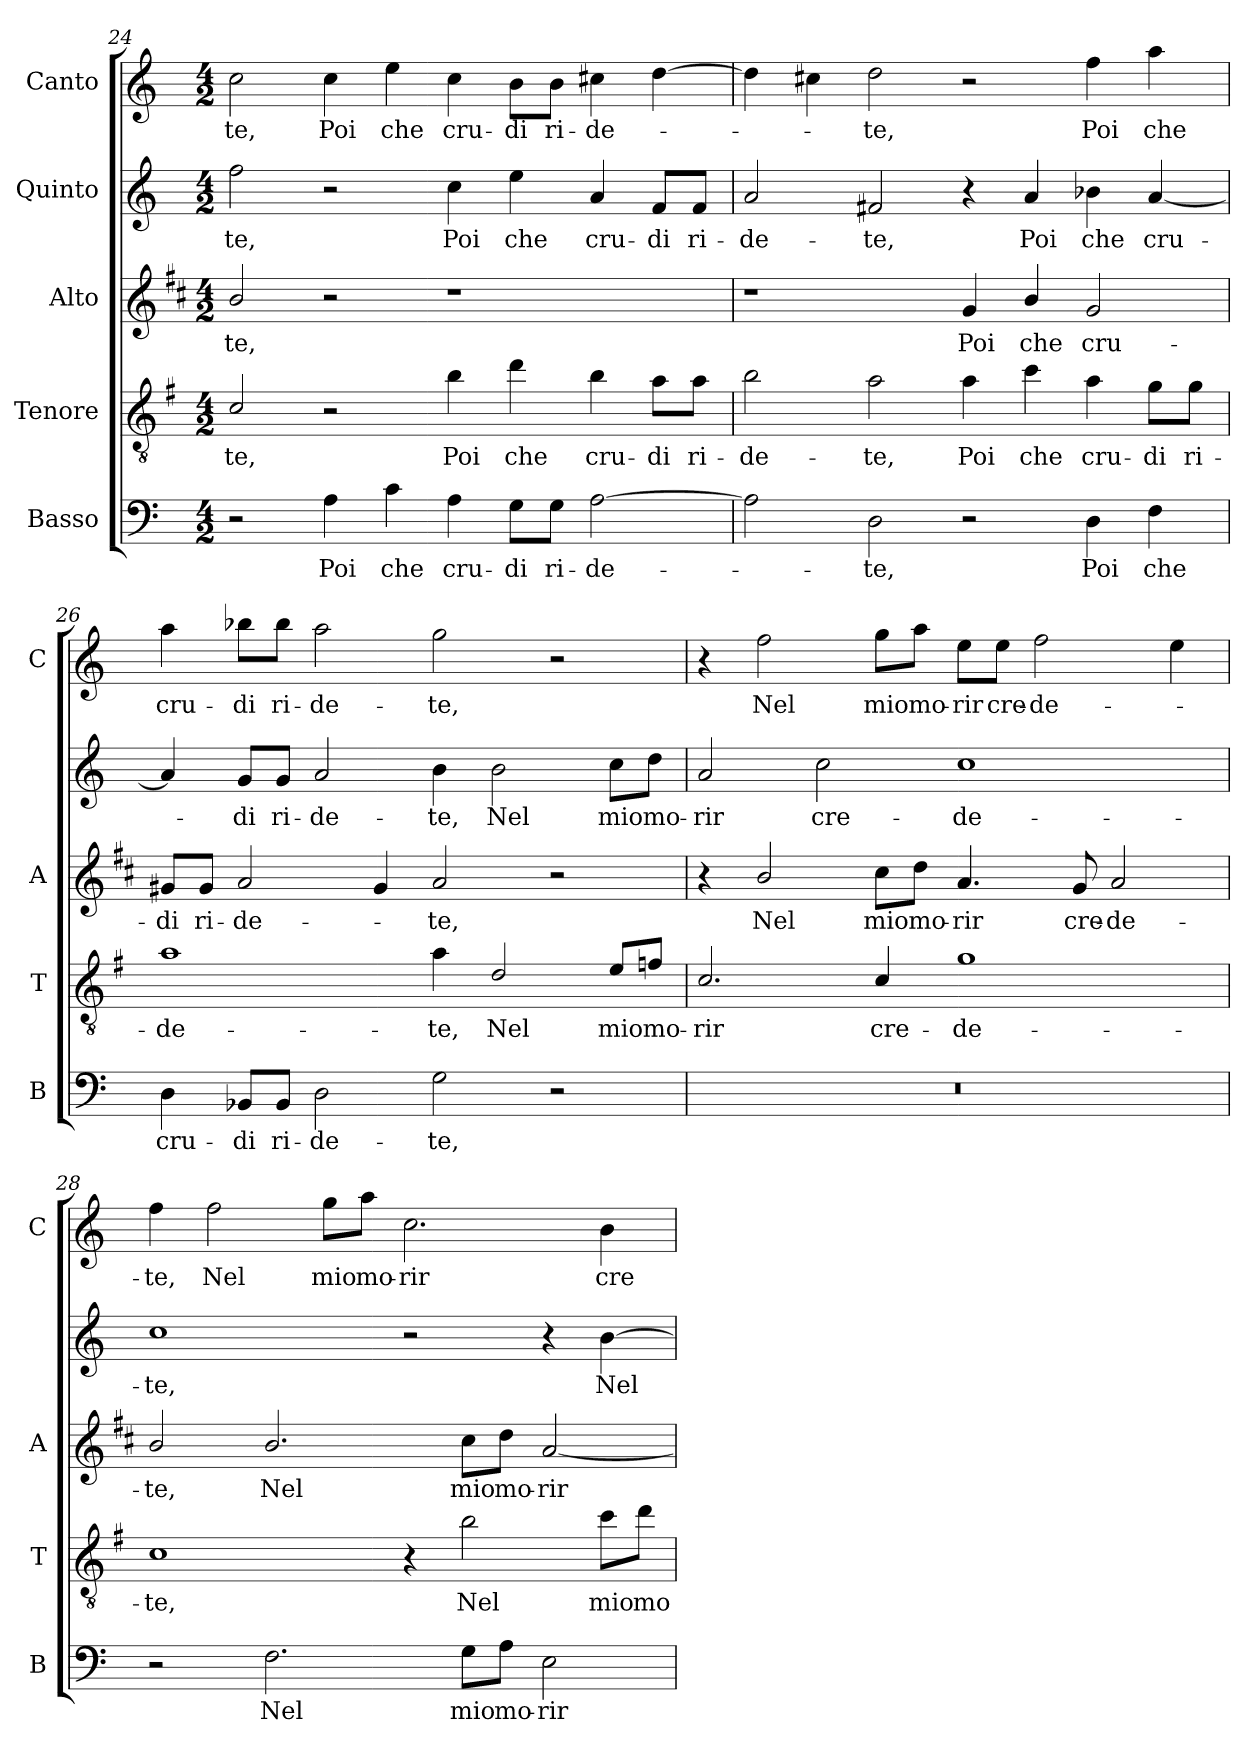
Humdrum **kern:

**kern	**text	**kern	**text	**kern	**text	**kern	**text	**kern	**text
*part5	*part5	*part4	*part4	*part3	*part3	*part2	*part2	*part1	*part1
*staff5	*staff5	*staff4	*staff4	*staff3	*staff3	*staff2	*staff2	*staff1	*staff1
*I"Basso	*	*I"Tenore	*	*I"Alto	*	*I"Quinto	*	*I"Canto	*
*I'B	*	*I'T	*	*I'A	*	*	*	*I'C	*
*clefF4	*	*clefGv2	*	*clefG2	*	*clefG2	*	*clefG2	*
*	*	*ITrd4c7	*	*ITrd1c2	*	*	*	*	*
*k[]	*	*k[]	*	*k[]	*	*k[]	*	*k[]	*
*C:	*	*C:	*	*C:	*	*C:	*	*C:	*
*M4/2	*	*M4/2	*	*M4/2	*	*M4/2	*	*M4/2	*
=24	=24	=24	=24	=24	=24	=24	=24	=24	=24
!	!	!	!LO:LY:b	!	!LO:LY:b	!	!LO:LY:b	!	!LO:LY:b
2r	.	2F/	-te,	2a/	-te,	2ff\	-te,	2cc\	-te,
!	!LO:LY:b	!	!	!	!	!	!	!	!LO:LY:b
4A\	Poi	2r	.	2r	.	2r	.	4cc\	Poi
!	!LO:LY:b	!	!	!	!	!	!	!	!LO:LY:b
4c\	che	.	.	.	.	.	.	4ee\	che
!	!LO:LY:b	!	!LO:LY:b	!	!	!	!LO:LY:b	!	!LO:LY:b
4A\	cru-	4e\	Poi	1r	.	4cc\	Poi	4cc\	cru-
!	!LO:LY:b	!	!LO:LY:b	!	!	!	!LO:LY:b	!	!LO:LY:b
8G\L	-di	4g\	che	.	.	4ee\	che	8b\L	-di
!	!LO:LY:b	!	!	!	!	!	!	!	!LO:LY:b
8G\J	ri-	.	.	.	.	.	.	8b\J	ri-
!	!LO:LY:b	!	!LO:LY:b	!	!	!	!LO:LY:b	!	!LO:LY:b
[2A\	-de-	4e\	cru-	.	.	4a/	cru-	4cc#X\	-de-
!	!	!	!LO:LY:b	!	!	!	!LO:LY:b	!	!
.	.	8d\L	-di	.	.	8f/L	-di	[4dd\	.
!	!	!	!LO:LY:b	!	!	!	!LO:LY:b	!	!
.	.	8d\J	ri-	.	.	8f/J	ri-	.	.
=25	=25	=25	=25	=25	=25	=25	=25	=25	=25
!	!	!	!LO:LY:b	!	!	!	!LO:LY:b	!	!
2A\]	.	2e\	-de-	1r	.	2a/	-de-	4dd\]	.
.	.	.	.	.	.	.	.	4cc#X\	.
!	!LO:LY:b	!	!LO:LY:b	!	!	!	!LO:LY:b	!	!LO:LY:b
2D\	-te,	2d\	-te,	.	.	2f#X/	-te,	2dd\	-te,
!	!	!	!LO:LY:b	!	!LO:LY:b	!	!	!	!
2r	.	4d\	Poi	4f/	Poi	4r	.	2r	.
!	!	!	!LO:LY:b	!	!LO:LY:b	!	!LO:LY:b	!	!
.	.	4f\	che	4a/	che	4a/	Poi	.	.
!	!LO:LY:b	!	!LO:LY:b	!	!LO:LY:b	!	!LO:LY:b	!	!LO:LY:b
4D\	Poi	4d\	cru-	2f/	cru-	4b-X\	che	4ff\	Poi
!	!LO:LY:b	!	!LO:LY:b	!	!	!	!LO:LY:b	!	!LO:LY:b
4F\	che	8c\L	-di	.	.	[4a/	cru-	4aa\	che
!	!	!	!LO:LY:b	!	!	!	!	!	!
.	.	8c\J	ri-	.	.	.	.	.	.
!!LO:LB:g=z
=26	=26	=26	=26	=26	=26	=26	=26	=26	=26
!	!LO:LY:b	!	!LO:LY:b	!	!LO:LY:b	!	!	!	!LO:LY:b
4D\	cru-	1d	-de-	8f#X/L	-di	4a/]	.	4aa\	cru-
!	!	!	!	!	!LO:LY:b	!	!	!	!
.	.	.	.	8f#/J	ri-	.	.	.	.
!	!LO:LY:b	!	!	!	!LO:LY:b	!	!LO:LY:b	!	!LO:LY:b
8BB-X/L	-di	.	.	2g/	-de-	8g/L	-di	8bb-X\L	-di
!	!LO:LY:b	!	!	!	!	!	!LO:LY:b	!	!LO:LY:b
8BB-/J	ri-	.	.	.	.	8g/J	ri-	8bb-\J	ri-
!	!LO:LY:b	!	!	!	!	!	!LO:LY:b	!	!LO:LY:b
2D\	-de-	.	.	.	.	2a/	-de-	2aa\	-de-
.	.	.	.	4f#/	.	.	.	.	.
!	!LO:LY:b	!	!LO:LY:b	!	!LO:LY:b	!	!LO:LY:b	!	!LO:LY:b
2G\	-te,	4d\	-te,	2g/	-te,	4b\	-te,	2gg\	-te,
!	!	!	!LO:LY:b	!	!	!	!LO:LY:b	!	!
.	.	2G/	Nel	.	.	2b\	Nel	.	.
2r	.	.	.	2r	.	.	.	2r	.
!	!	!	!LO:LY:b	!	!	!	!LO:LY:b	!	!
.	.	8A/L	mio	.	.	8cc\L	mio	.	.
!	!	!	!LO:LY:b	!	!	!	!LO:LY:b	!	!
.	.	8B-X/J	mo-	.	.	8dd\J	mo-	.	.
=27	=27	=27	=27	=27	=27	=27	=27	=27	=27
!	!	!	!LO:LY:b	!	!	!	!LO:LY:b	!	!
0r	.	2.F/	-rir	4r	.	2a/	-rir	4r	.
!	!	!	!	!	!LO:LY:b	!	!	!	!LO:LY:b
.	.	.	.	2a/	Nel	.	.	2ff\	Nel
!	!	!	!	!	!	!	!LO:LY:b	!	!
.	.	.	.	.	.	2cc\	cre-	.	.
!	!	!	!LO:LY:b	!	!LO:LY:b	!	!	!	!LO:LY:b
.	.	4F/	cre-	8b\L	mio	.	.	8gg\L	mio
!	!	!	!	!	!LO:LY:b	!	!	!	!LO:LY:b
.	.	.	.	8cc\J	mo-	.	.	8aa\J	mo-
!	!	!	!LO:LY:b	!	!LO:LY:b	!	!LO:LY:b	!	!LO:LY:b
.	.	1c	-de-	4.g/	-rir	1cc	-de-	8ee\L	-rir
!	!	!	!	!	!	!	!	!	!LO:LY:b
.	.	.	.	.	.	.	.	8ee\J	cre-
!	!	!	!	!	!	!	!	!	!LO:LY:b
.	.	.	.	.	.	.	.	2ff\	-de-
!	!	!	!	!	!LO:LY:b	!	!	!	!
.	.	.	.	8f/	cre-	.	.	.	.
!	!	!	!	!	!LO:LY:b	!	!	!	!
.	.	.	.	2g/	-de-	.	.	.	.
.	.	.	.	.	.	.	.	4ee\	.
=28	=28	=28	=28	=28	=28	=28	=28	=28	=28
!	!	!	!LO:LY:b	!	!LO:LY:b	!	!LO:LY:b	!	!LO:LY:b
2r	.	1F	-te,	2a/	-te,	1cc	-te,	4ff\	-te,
!	!	!	!	!	!	!	!	!	!LO:LY:b
.	.	.	.	.	.	.	.	2ff\	Nel
!	!LO:LY:b	!	!	!	!LO:LY:b	!	!	!	!
2.F\	Nel	.	.	2.a/	Nel	.	.	.	.
!	!	!	!	!	!	!	!	!	!LO:LY:b
.	.	.	.	.	.	.	.	8gg\L	mio
!	!	!	!	!	!	!	!	!	!LO:LY:b
.	.	.	.	.	.	.	.	8aa\J	mo-
!	!	!	!	!	!	!	!	!	!LO:LY:b
.	.	4r	.	.	.	2r	.	2.cc\	-rir
!	!LO:LY:b	!	!LO:LY:b	!	!LO:LY:b	!	!	!	!
8G\L	mio	2e\	Nel	8b\L	mio	.	.	.	.
!	!LO:LY:b	!	!	!	!LO:LY:b	!	!	!	!
8A\J	mo-	.	.	8cc\J	mo-	.	.	.	.
!	!LO:LY:b	!	!	!	!LO:LY:b	!	!	!	!
2E\	-rir	.	.	[2g/	-rir	4r	.	.	.
!	!	!	!LO:LY:b	!	!	!	!LO:LY:b	!	!LO:LY:b
.	.	8f\L	mio	.	.	[4b\	Nel	4b\	cre-
!	!	!	!LO:LY:b	!	!	!	!	!	!
.	.	8g\J	mo-	.	.	.	.	.	.
=	=	=	=	=	=	=	=	=	=
*-	*-	*-	*-	*-	*-	*-	*-	*-	*-
